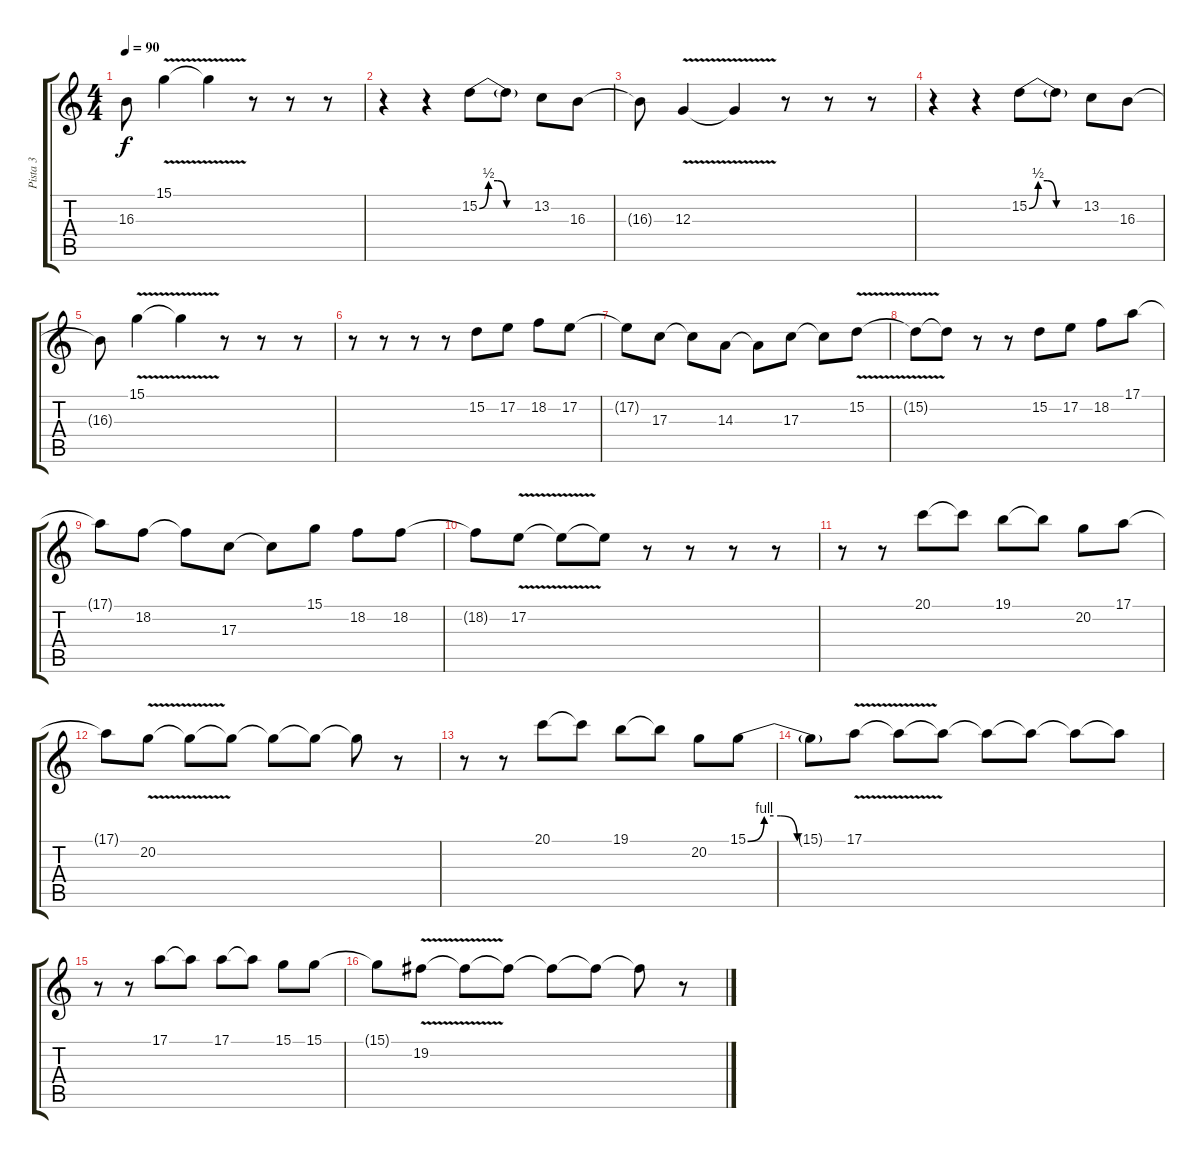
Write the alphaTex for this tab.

\track ("Pista 3" "Pista 3") {instrument lead3calliope}
\staff {score tabs}
\tuning (E4 B3 G3 D3 A2 E2) {hide}
\ts (4 4)
\tempo 90
\clef g2
\ks c
16.3{t}.8{dy f} 15.1{v}.4 15.1{t}.4 r.8 r.8 r.8 |
r.4 r.4 15.2{be (custom 0 0 10 2 20 2 30 0 60 0)}.8 15.2{t}.8 13.2.8 16.3.8 |
16.3{t}.8 12.3{v}.4 12.3{t}.4 r.8 r.8 r.8 |
r.4 r.4 15.2{be (custom 0 0 10 2 20 2 30 0 60 0)}.8 15.2{t}.8 13.2.8 16.3.8 |
16.3{t}.8 15.1{v}.4 15.1{t}.4 r.8 r.8 r.8 |
r.8 r.8 r.8 r.8 15.2.8 17.2.8 18.2.8 17.2.8 |
17.2{t}.8 17.3.8 17.3{t}.8 14.3.8 14.3{t}.8 17.3.8 17.3{t}.8 15.2{v}.8 |
15.2{t}.8 15.2{t}.8 r.8 r.8 15.2.8 17.2.8 18.2.8 17.1.8 |
17.1{t}.8 18.2.8 18.2{t}.8 17.3.8 17.3{t}.8 15.1.8 18.2.8 18.2.8 |
18.2{t}.8 17.2{v}.8 17.2{t}.8 17.2{t}.8 r.8 r.8 r.8 r.8 |
r.8 r.8 20.1.8 20.1{t}.8 19.1.8 19.1{t}.8 20.2.8 17.1.8 |
17.1{t}.8 20.2{v}.8 20.2{t}.8 20.2{t}.8 20.2{t}.8 20.2{t}.8 20.2{t}.8 r.8 |
r.8 r.8 20.1.8 20.1{t}.8 19.1.8 19.1{t}.8 20.2.8 15.1{be (custom 0 0 10 4 20 4 30 0 60 0)}.8 |
15.1{t}.8 17.1{v}.8 17.1{t}.8 17.1{t}.8 17.1{t}.8 17.1{t}.8 17.1{t}.8 17.1{t}.8 |
r.8 r.8 17.1.8 17.1{t}.8 17.1.8 17.1{t}.8 15.1.8 15.1.8 |
15.1{t}.8 19.2{v}.8 19.2{t}.8 19.2{t}.8 19.2{t}.8 19.2{t}.8 19.2{t}.8 r.8
